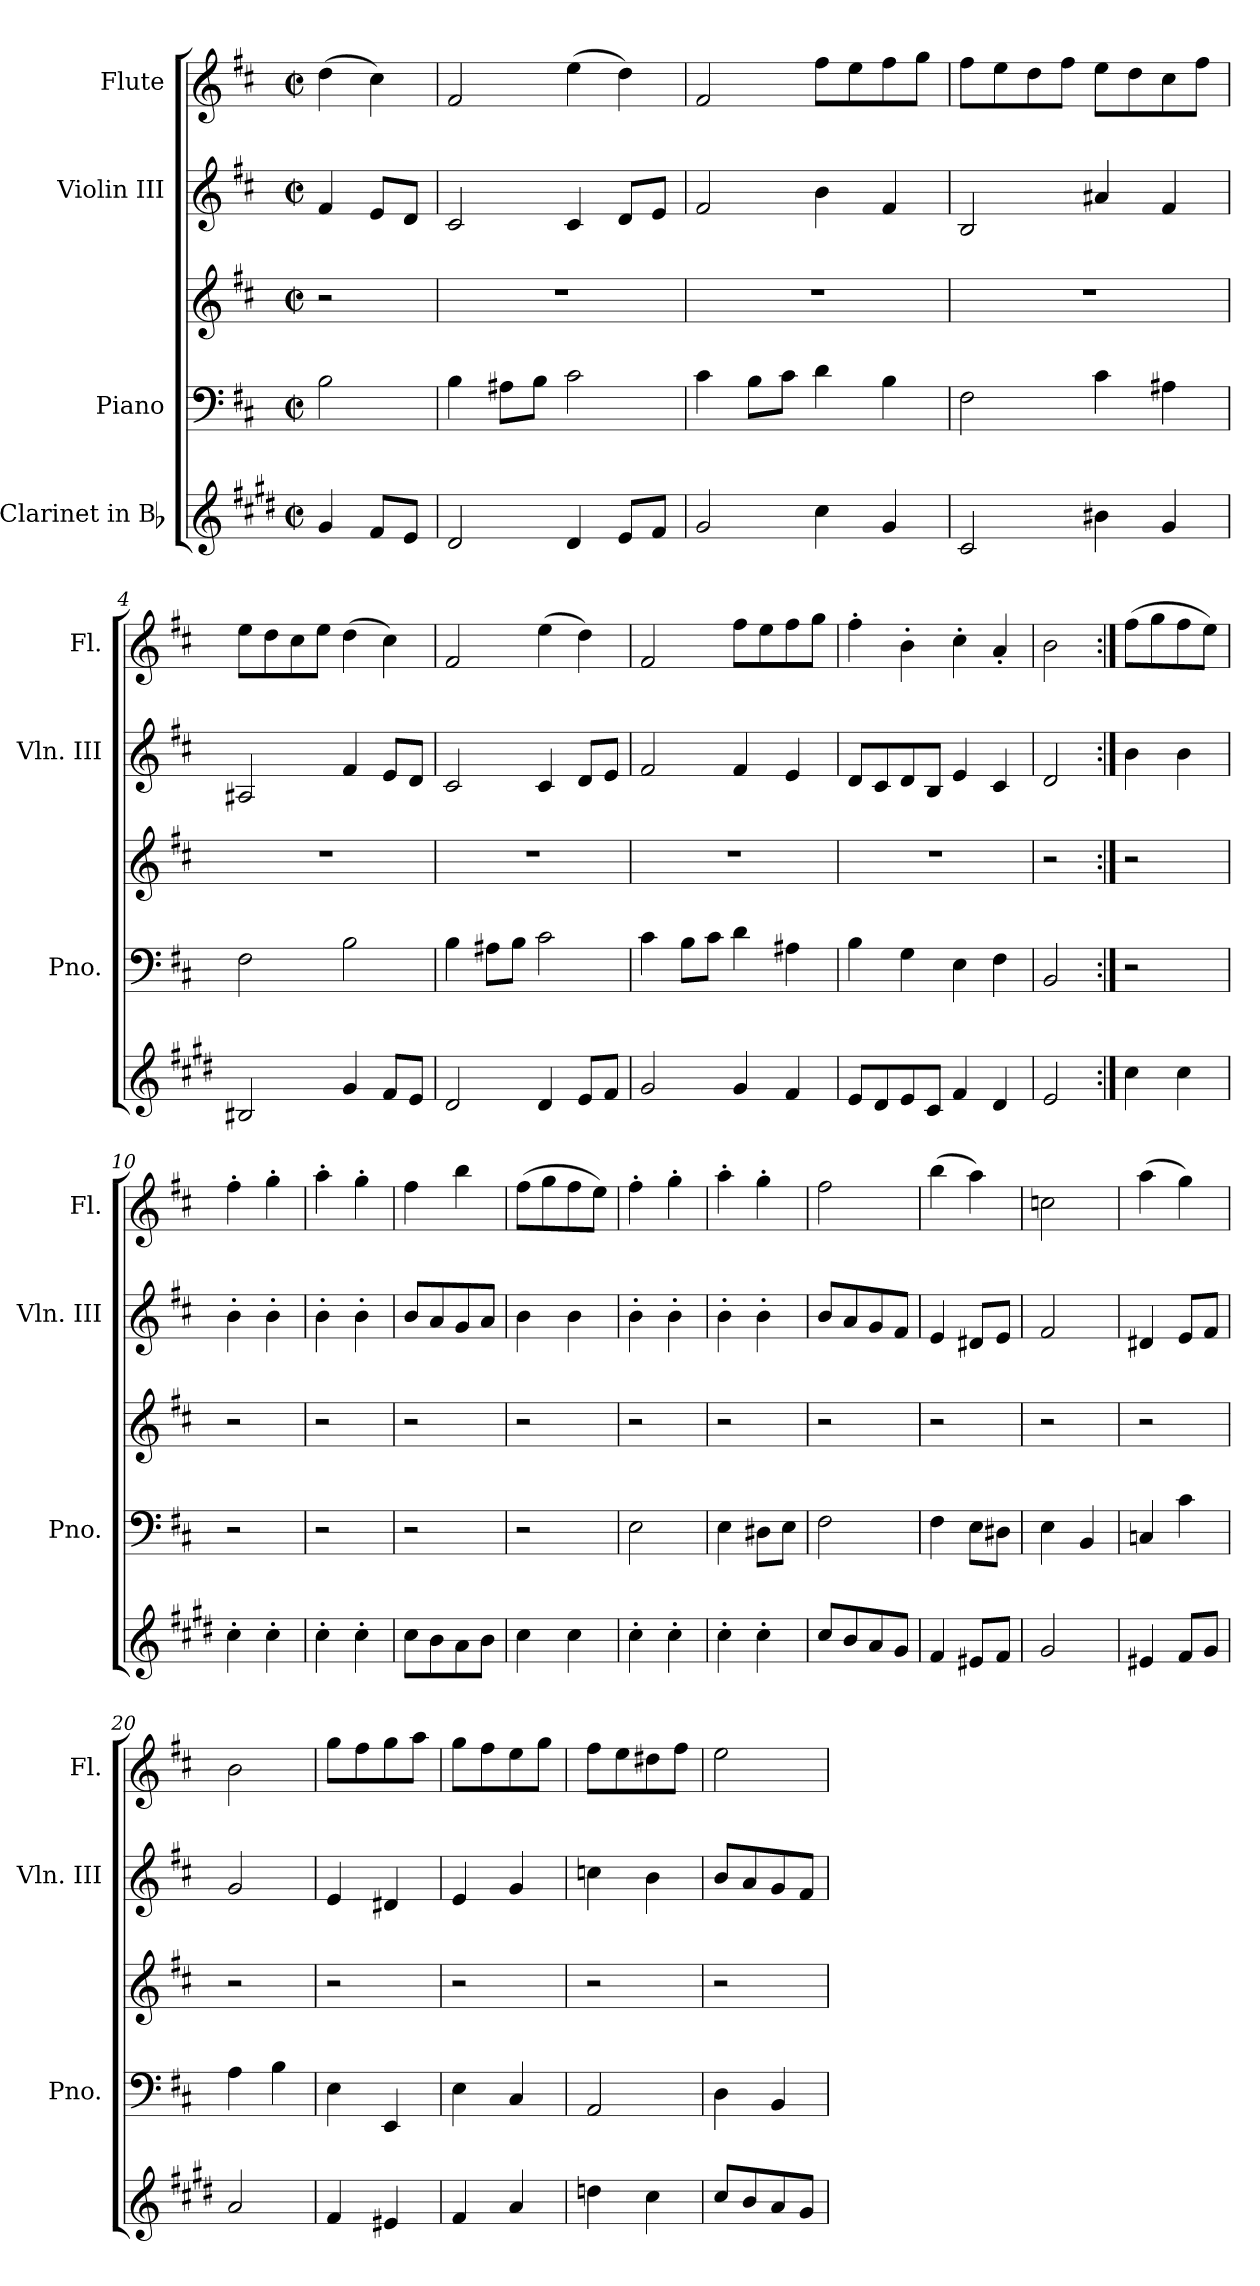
**kern	**kern	**kern	**kern	**kern
*part4	*part3	*part3	*part2	*part1
*staff5	*staff4	*staff3	*staff2	*staff1
*I"Clarinet in Bb	*I"Piano	*	*I"Violin III	*I"Flute
*	*I'Pno.	*	*I'Vln. III	*I'Fl.
*clefG2	*clefF4	*clefG2	*clefG2	*clefG2
*ITrd1c2	*	*	*	*
*k[f#c#]	*k[f#c#]	*k[f#c#]	*k[f#c#]	*k[f#c#]
*D:	*D:	*D:	*D:	*D:
*M2/2	*M2/2	*M2/2	*M2/2	*M2/2
*met(c|)	*met(c|)	*met(c|)	*met(c|)	*met(c|)
*MM120	*MM120	*MM120	*MM120	*MM120
=	=	=	=	=
4f#/	2B\	2r	4f#/	(>4dd\
8e/L	.	.	8e/L	4cc#\)
8d/J	.	.	8d/J	.
=1	=1	=1	=1	=1
2c#/	4B\	1r	2c#/	2f#/
.	8A#X\L	.	.	.
.	8B\J	.	.	.
4c#/	2c#\	.	4c#/	(>4ee\
8d/L	.	.	8d/L	4dd\)
8e/J	.	.	8e/J	.
=2	=2	=2	=2	=2
2f#/	4c#\	1r	2f#/	2f#/
.	8B\L	.	.	.
.	8c#\J	.	.	.
4b\	4d\	.	4b\	8ff#\L
.	.	.	.	8ee\
4f#/	4B\	.	4f#/	8ff#\
.	.	.	.	8gg\J
=3	=3	=3	=3	=3
2B/	2F#\	1r	2B/	8ff#\L
.	.	.	.	8ee\
.	.	.	.	8dd\
.	.	.	.	8ff#\J
4a#X\	4c#\	.	4a#X/	8ee\L
.	.	.	.	8dd\
4f#/	4A#X\	.	4f#/	8cc#\
.	.	.	.	8ff#\J
!!LO:LB:g=z
=4	=4	=4	=4	=4
2A#X/	2F#\	1r	2A#X/	8ee\L
.	.	.	.	8dd\
.	.	.	.	8cc#\
.	.	.	.	8ee\J
4f#/	2B\	.	4f#/	(>4dd\
8e/L	.	.	8e/L	4cc#\)
8d/J	.	.	8d/J	.
=5	=5	=5	=5	=5
2c#/	4B\	1r	2c#/	2f#/
.	8A#X\L	.	.	.
.	8B\J	.	.	.
4c#/	2c#\	.	4c#/	(>4ee\
8d/L	.	.	8d/L	4dd\)
8e/J	.	.	8e/J	.
=6	=6	=6	=6	=6
2f#/	4c#\	1r	2f#/	2f#/
.	8B\L	.	.	.
.	8c#\J	.	.	.
4f#/	4d\	.	4f#/	8ff#\L
.	.	.	.	8ee\
4e/	4A#X\	.	4e/	8ff#\
.	.	.	.	8gg\J
=7	=7	=7	=7	=7
8d/L	4B\	1r	8d/L	4ff#'\
8c#/	.	.	8c#/	.
8d/	4G\	.	8d/	4b'\
8B/J	.	.	8B/J	.
4e/	4E\	.	4e/	4cc#'\
4c#/	4F#\	.	4c#/	4a'/
=8	=8	=8	=8	=8
2d/	2BB/	2r	2d/	2b\
!!LO:PB:g=z
=9:|!	=9:|!	=9:|!	=9:|!	=9:|!
4b\	2r	2r	4b\	(>8ff#\L
.	.	.	.	8gg\
4b\	.	.	4b\	8ff#\
.	.	.	.	8ee\J)
=10	=10	=10	=10	=10
4b'\	2r	2r	4b'\	4ff#'\
4b'\	.	.	4b'\	4gg'\
=11	=11	=11	=11	=11
4b'\	2r	2r	4b'\	4aa'\
4b'\	.	.	4b'\	4gg'\
=12	=12	=12	=12	=12
8b\L	2r	2r	8b/L	4ff#\
8a\	.	.	8a/	.
8g\	.	.	8g/	4bb\
8a\J	.	.	8a/J	.
=13	=13	=13	=13	=13
4b\	2r	2r	4b\	(>8ff#\L
.	.	.	.	8gg\
4b\	.	.	4b\	8ff#\
.	.	.	.	8ee\J)
=14	=14	=14	=14	=14
4b'\	2E\	2r	4b'\	4ff#'\
4b'\	.	.	4b'\	4gg'\
=15	=15	=15	=15	=15
4b'\	4E\	2r	4b'\	4aa'\
4b'\	8D#X\L	.	4b'\	4gg'\
.	8E\J	.	.	.
=16	=16	=16	=16	=16
8b/L	2F#\	2r	8b/L	2ff#\
8a/	.	.	8a/	.
8g/	.	.	8g/	.
8f#/J	.	.	8f#/J	.
!!LO:LB:g=z
=17	=17	=17	=17	=17
4e/	4F#\	2r	4e/	(>4bb\
8d#X/L	8E\L	.	8d#X/L	4aa\)
8e/J	8D#X\J	.	8e/J	.
=18	=18	=18	=18	=18
2f#/	4E\	2r	2f#/	2ccn\
.	4BB/	.	.	.
=19	=19	=19	=19	=19
4d#X/	4Cn/	2r	4d#X/	(>4aa\
8e/L	4c#\	.	8e/L	4gg\)
8f#/J	.	.	8f#/J	.
=20	=20	=20	=20	=20
2g/	4A\	2r	2g/	2b\
.	4B\	.	.	.
=21	=21	=21	=21	=21
4e/	4E\	2r	4e/	8gg\L
.	.	.	.	8ff#\
4d#X/	4EE/	.	4d#X/	8gg\
.	.	.	.	8aa\J
=22	=22	=22	=22	=22
4e/	4E\	2r	4e/	8gg\L
.	.	.	.	8ff#\
4g/	4C#/	.	4g/	8ee\
.	.	.	.	8gg\J
=23	=23	=23	=23	=23
4ccn\	2AA/	2r	4ccn\	8ff#\L
.	.	.	.	8ee\
4b\	.	.	4b\	8dd#X\
.	.	.	.	8ff#\J
=24	=24	=24	=24	=24
8b/L	4D\	2r	8b/L	2ee\
8a/	.	.	8a/	.
8g/	4BB/	.	8g/	.
8f#/J	.	.	8f#/J	.
=	=	=	=	=
*-	*-	*-	*-	*-
